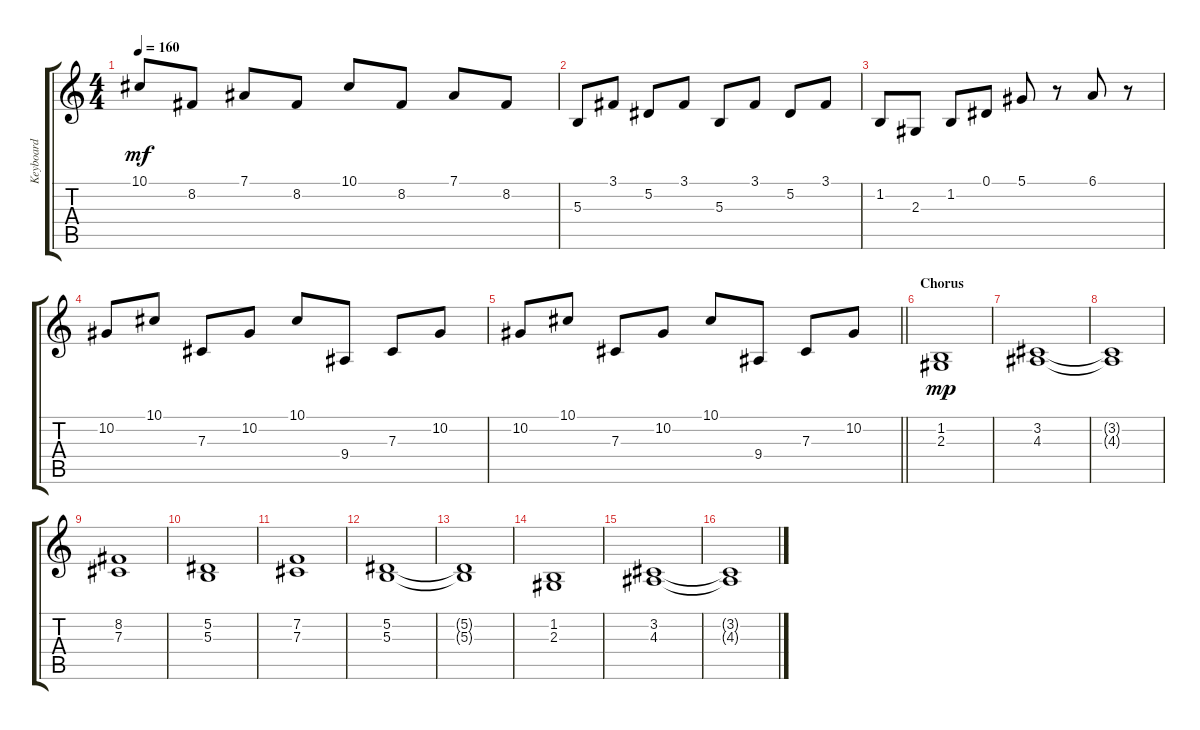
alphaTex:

\track ("Keyboard" "Keyboard") {instrument stringensemble1}
\staff {score tabs}
\tuning (Eb4 Bb3 Gb3 Db3 Ab2 Eb2) {hide}
\ts (4 4)
\tempo 160
\clef g2
\ks c
10.1.8{dy mf} 8.2.8 7.1.8 8.2.8 10.1.8 8.2.8 7.1.8 8.2.8 |
5.3.8 3.1.8 5.2.8 3.1.8 5.3.8 3.1.8 5.2.8 3.1.8 |
1.2.8 2.3.8 1.2.8 0.1.8 5.1.8 r.8 6.1.8 r.8 |
10.2.8 10.1.8 7.3.8 10.2.8 10.1.8 9.4.8 7.3.8 10.2.8 |
\barLineRight lightlight
10.2.8 10.1.8 7.3.8 10.2.8 10.1.8 9.4.8 7.3.8 10.2.8 |
\section ("" "Chorus")
(1.2 2.3).1{dy mp instrument choiraahs} |
(3.2 4.3).1 |
(3.2{t} 4.3{t}).1 |
(8.2 7.3).1 |
(5.2 5.3).1 |
(7.2 7.3).1 |
(5.2 5.3).1 |
(5.2{t} 5.3{t}).1 |
(1.2 2.3).1 |
(3.2 4.3).1 |
(3.2{t} 4.3{t}).1
